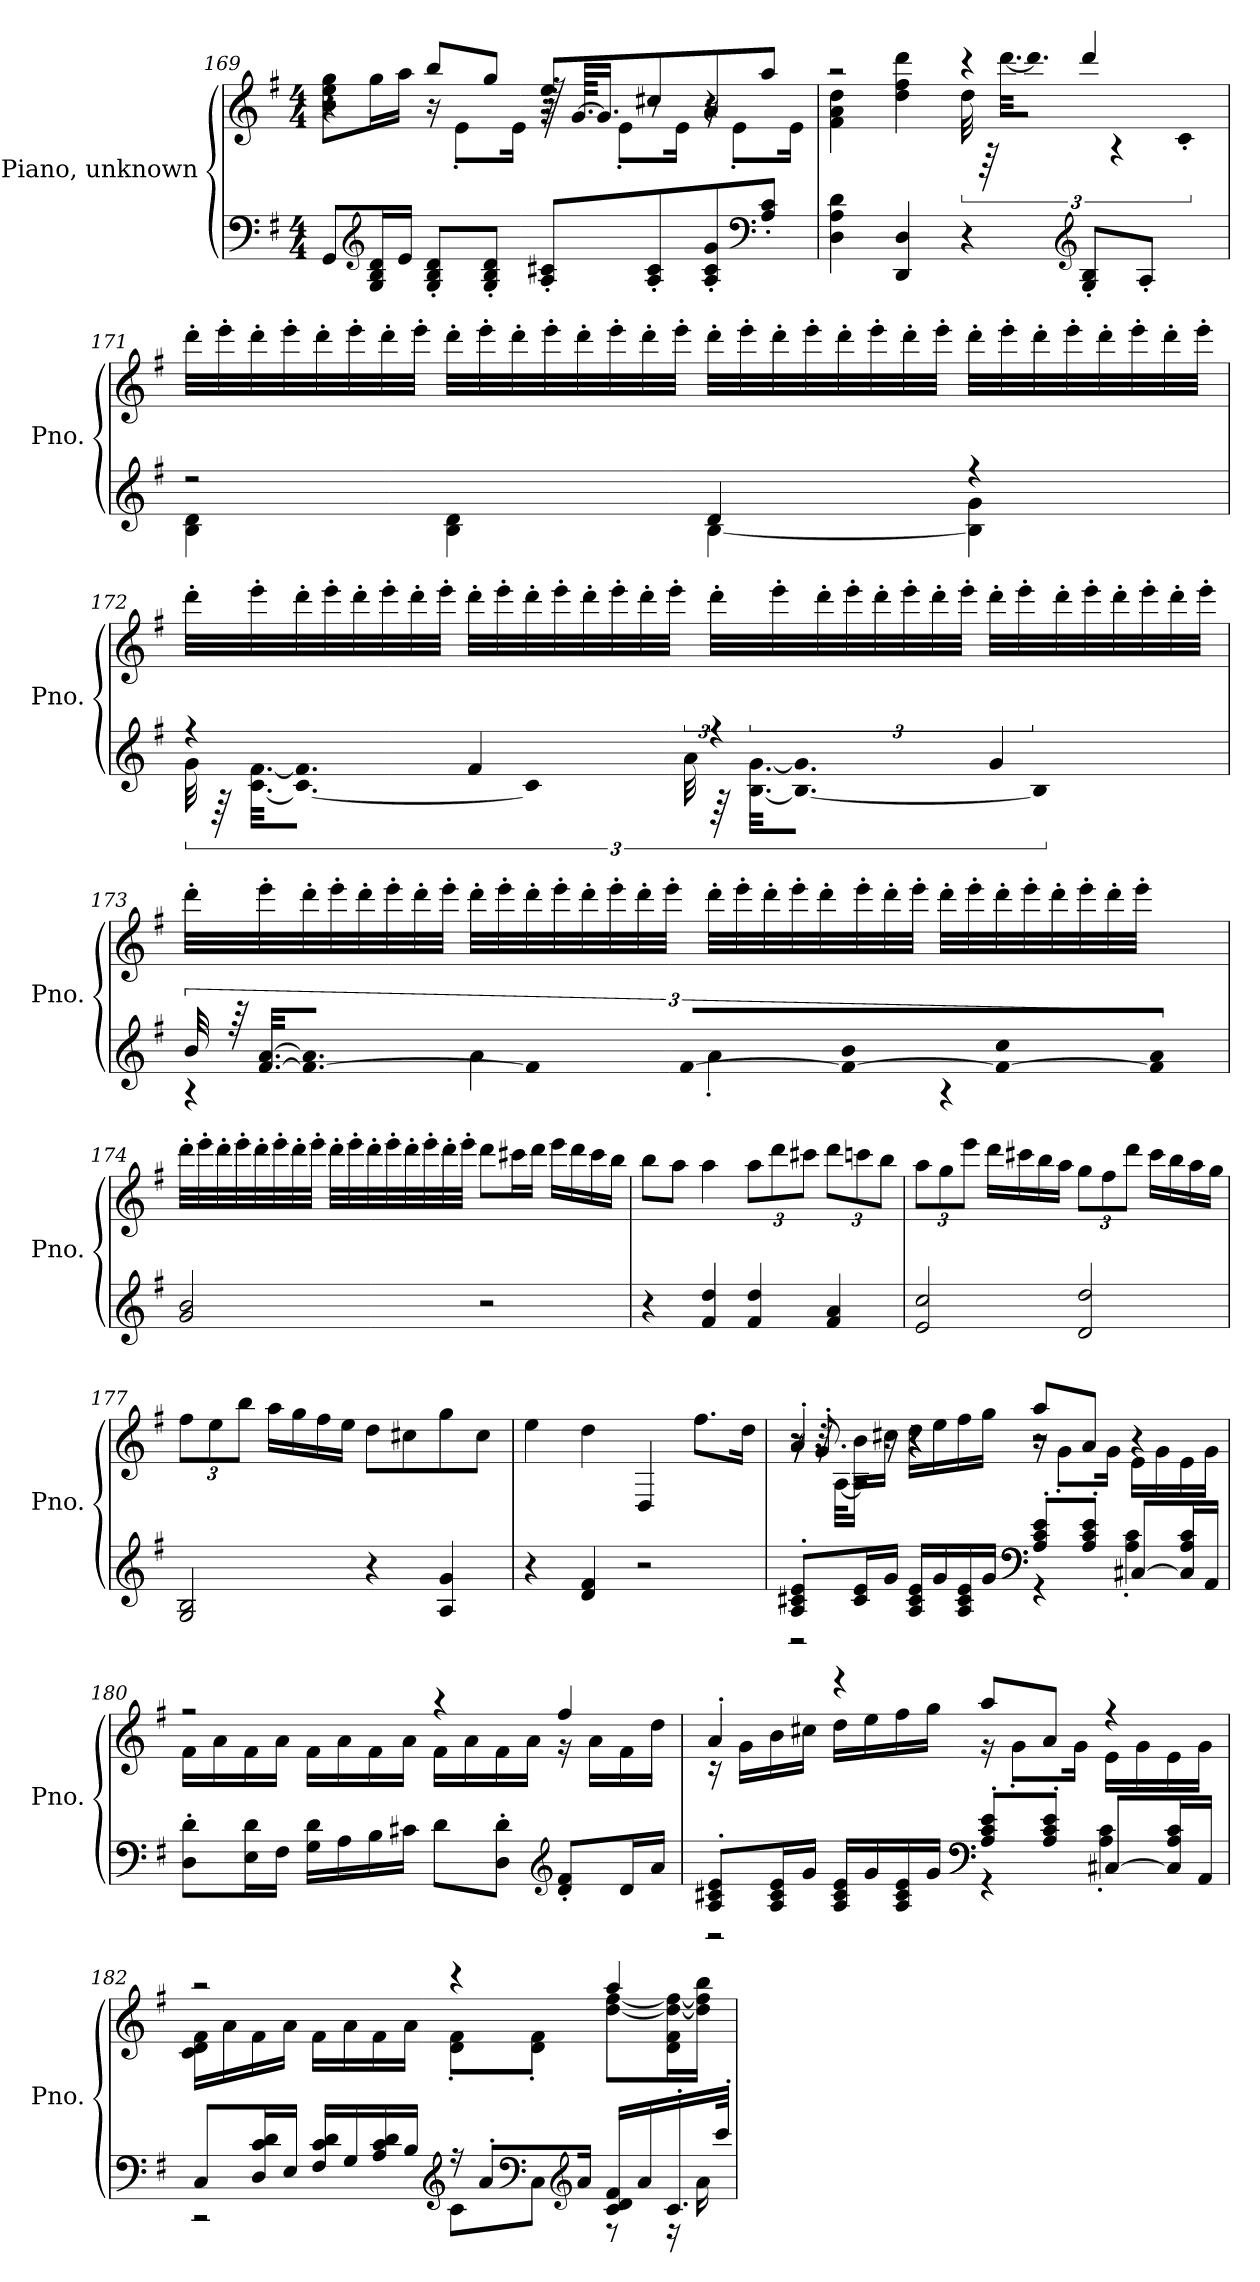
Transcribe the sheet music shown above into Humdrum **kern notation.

**kern	**kern
*part1	*part1
*staff2	*staff1
*I"Piano, unknown	*
*I'Pno.	*
!!LO:LB:g=z
*clefF4	*clefG2
*k[f#]	*k[f#]
*M4/4	*M4/4
=169	=169
*	*^
*	*	*^
8GG/L	4r	8b\ 8ee\ 8gg\L	2r
*clefG2	*	*	*
16G/ 16B/ 16d/L	.	16gg\L	.
16e/JJ	.	16aa\JJ	.
8G/' 8B/' 8d/'L	8bb/L	16r	.
.	.	8e'\L	.
8G/' 8B/' 8d/'J	8gg/J	.	.
.	.	16e\Jk	.
8A/' 8c#X/'L	8ee/L	16r	128r
.	.	.	[64.g/KKLL
.	.	.	16.g/JJ]
.	.	8e'\L	.
8A/' 8c#/'	8cc#X/	.	8r
.	.	16e\Jk	.
8A/' 8c#/' 8g/'	8a/	16r	4r
.	.	8e'\L	.
*clefF4	*	*	*
8A/' 8c#/'J	8aa/J	.	.
.	.	16e\Jk	.
*	*	*v	*v
=170	=170	=170
4D\ 4A\ 4d\	2r	4f#\ 4a\ 4dd\
4DD/ 4D/	.	4dd\ 4ff#\ 4ddd\
4r	4r	48dd\
.	.	96r
.	.	[48.ddd\KKL
.	.	8.ddd\J]
*clefG2	*	*
8G/' 8B/'L	4ddd/	8r
8A'/J	.	8c'\
*	*v	*v
!!LO:LB:g=z
=171	=171
*^	*
2r	4B\ 4d\	32ddd'\LLL
.	.	32eee'\
.	.	32ddd'\
.	.	32eee'\
.	.	32ddd'\
.	.	32eee'\
.	.	32ddd'\
.	.	32eee'\JJJ
.	4B\ 4d\	32ddd'\LLL
.	.	32eee'\
.	.	32ddd'\
.	.	32eee'\
.	.	32ddd'\
.	.	32eee'\
.	.	32ddd'\
.	.	32eee'\JJJ
4d/	[4B\	32ddd'\LLL
.	.	32eee'\
.	.	32ddd'\
.	.	32eee'\
.	.	32ddd'\
.	.	32eee'\
.	.	32ddd'\
.	.	32eee'\JJJ
4r	4B\] 4g\	32ddd'\LLL
.	.	32eee'\
.	.	32ddd'\
.	.	32eee'\
.	.	32ddd'\
.	.	32eee'\
.	.	32ddd'\
.	.	32eee'\JJJ
!!LO:LB:g=z
=172	=172	=172
4r	48g\	32ddd'\LLL
.	96r	.
.	[48.c\ [48.f#\KKL	32eee'\
.	8.c\_ 8.f#\]J	32ddd'\
.	.	32eee'\
.	.	32ddd'\
.	.	32eee'\
.	.	32ddd'\
.	.	32eee'\JJJ
4f#/	4c\]	32ddd'\LLL
.	.	32eee'\
.	.	32ddd'\
.	.	32eee'\
.	.	32ddd'\
.	.	32eee'\
.	.	32ddd'\
.	.	32eee'\JJJ
4r	48a\	32ddd'\LLL
.	96r	.
.	[48.B\ [48.g\KKL	32eee'\
.	8.B\_ 8.g\]J	32ddd'\
.	.	32eee'\
.	.	32ddd'\
.	.	32eee'\
.	.	32ddd'\
.	.	32eee'\JJJ
4g/	4B\]	32ddd'\LLL
.	.	32eee'\
.	.	32ddd'\
.	.	32eee'\
.	.	32ddd'\
.	.	32eee'\
.	.	32ddd'\
.	.	32eee'\JJJ
!!LO:LB:g=z
=173	=173	=173
48b/	4r	32ddd'\LLL
96r	.	.
[48.f#/ [48.a/KKL	.	32eee'\
8.f#/_ 8.a/]J	.	32ddd'\
.	.	32eee'\
.	.	32ddd'\
.	.	32eee'\
.	.	32ddd'\
.	.	32eee'\JJJ
4f#/]	4a\	32ddd'\LLL
.	.	32eee'\
.	.	32ddd'\
.	.	32eee'\
.	.	32ddd'\
.	.	32eee'\
.	.	32ddd'\
.	.	32eee'\JJJ
[8f#/L	4a'\	32ddd'\LLL
.	.	32eee'\
.	.	32ddd'\
.	.	32eee'\
8f#/_ 8b/	.	32ddd'\
.	.	32eee'\
.	.	32ddd'\
.	.	32eee'\JJJ
8f#/_ 8cc/	4r	32ddd'\LLL
.	.	32eee'\
.	.	32ddd'\
.	.	32eee'\
8f#/] 8a/J	.	32ddd'\
.	.	32eee'\
.	.	32ddd'\
.	.	32eee'\JJJ
*v	*v	*
!!LO:PB:g=z
=174	=174
2g/ 2b/	32ddd'\LLL
.	32eee'\
.	32ddd'\
.	32eee'\
.	32ddd'\
.	32eee'\
.	32ddd'\
.	32eee'\JJJ
.	32ddd'\LLL
.	32eee'\
.	32ddd'\
.	32eee'\
.	32ddd'\
.	32eee'\
.	32ddd'\
.	32eee'\JJJ
2r	8ddd\L
.	16ccc#X\L
.	16ddd\JJ
.	16eee\LL
.	16ddd\
.	16ccc#\
.	16bb\JJ
=175	=175
4r	8bb\L
.	8aa\J
4f#/ 4dd/	4aa\
*	*Xbrackettup
4f#/ 4dd/	12aa\L
.	12ddd\
.	12ccc#X\J
4f#/ 4a/	12ddd\L
.	12cccn\
.	12bb\J
!!LO:LB:g=z
=176	=176
2e/ 2cc/	12aa\L
.	12gg\
.	12eee\J
.	16ddd\LL
.	16ccc#X\
.	16bb\
.	16aa\JJ
2d/ 2dd/	12gg\L
.	12ff#\
.	12ddd\J
.	16ccc#\LL
.	16bb\
.	16aa\
.	16gg\JJ
=177	=177
2G/ 2B/	12ff#\L
.	12ee\
.	12bb\J
.	16aa\LL
.	16gg\
.	16ff#\
.	16ee\JJ
4r	8dd\L
.	8cc#X\
4A/ 4g/	8gg\
.	8cc#\J
=178	=178
4r	4ee\
4d/ 4f#/	4dd\
2r	4D/
.	8.ff#\L
.	16dd\Jk
!!LO:LB:g=z
=179	=179
*^	*^
*	*	*	*^
*	*	*	*	*^
8A/' 8c#X/' 8e/'L	2r	4a'/	8r	16r	16r
.	.	.	.	8.g'/	32r
.	.	.	.	.	[32A\KLL
16c#/ 16e/L	.	.	16b\LL	.	16A\JJ]
16g/JJ	.	.	16cc#X\JJ	.	16r
16A/ 16c#/ 16e/LL	.	4r	16dd\LL	4r	4r
16g/	.	.	16ee\	.	.
16A/ 16c#/ 16e/	.	.	16ff#\	.	.
16g/JJ	.	.	16gg\JJ	.	.
*clefF4	*	*	*	*	*
8A/' 8c#/' 8e/'L	4r	8aa/L	16r	2r	2r
.	.	.	8g'\L	.	.
8A/' 8c#/' 8e/'J	.	8a/J	.	.	.
.	.	.	16g\Jk	.	.
[8C#X/L	4A\' 4c#\'	4r	16e\LL	.	.
.	.	.	16g\	.	.
16C#/] 16A/ 16c#/L	.	.	16e\	.	.
16AA/JJ	.	.	16g\JJ	.	.
*v	*v	*	*	*	*
*	*	*v	*v	*v
=180	=180	=180
8D\' 8d\'L	2r	16f#\LL
.	.	16a\
16E\ 16d\L	.	16f#\
16F#\JJ	.	16a\JJ
16G\ 16d\LL	.	16f#\LL
16A\	.	16a\
16B\	.	16f#\
16c#X\JJ	.	16a\JJ
8d\L	4r	16f#\LL
.	.	16a\
8D\' 8d\'J	.	16f#\
.	.	16a\JJ
*clefG2	*	*
8d/' 8f#/'L	4ff#/	16r
.	.	16a\LL
16d/L	.	16f#\
16a/JJ	.	16dd\JJ
!!LO:LB:g=z	!!
=181	=181	=181
*^	*	*
8A/' 8c#X/' 8e/'L	2r	4a'/	16r
.	.	.	16g\LL
16A/ 16c#/ 16e/L	.	.	16b\
16g/JJ	.	.	16cc#X\JJ
16A/ 16c#/ 16e/LL	.	4r	16dd\LL
16g/	.	.	16ee\
16A/ 16c#/ 16e/	.	.	16ff#\
16g/JJ	.	.	16gg\JJ
*clefF4	*	*	*
8A/' 8c#/' 8e/'L	4r	8aa/L	16r
.	.	.	8g'\L
8A/' 8c#/' 8e/'J	.	8a/J	.
.	.	.	16g\Jk
[8C#X/L	4A\' 4c#\'	4r	16e\LL
.	.	.	16g\
16C#/] 16A/ 16c#/L	.	.	16e\
16AA/JJ	.	.	16g\JJ
=182	=182	=182	=182
8C/L	2r	2r	16c\ 16d\ 16f#\LL
.	.	.	16a\
16D/ 16c/ 16d/L	.	.	16f#\
16E/JJ	.	.	16a\JJ
16F#/ 16c/ 16d/LL	.	.	16f#\LL
16G/	.	.	16a\
16A/ 16c/ 16d/	.	.	16f#\
16B/JJ	.	.	16a\JJ
*clefG2	*	*	*
16r	8c\L	4r	8d\' 8f#\'L
8a'/L	.	.	.
*clefF4	*	*	*
.	8C\J	.	8d\' 8f#\'J
*clefG2	*	*	*
16a/Jk	.	.	.
16c/ 16d/ 16f#/LL	8r	4aa/	[8dd\ [8ff#\L
16a/	.	.	.
16.c'/	16r	.	16d\ 16f#\ 16dd\_ 16ff#\_L
.	16a\	.	16dd\] 16ff#\] 16bb\JJ
32ccc'/JJk	.	.	.
*v	*v	*	*
*	*v	*v
=	=
*-	*-
